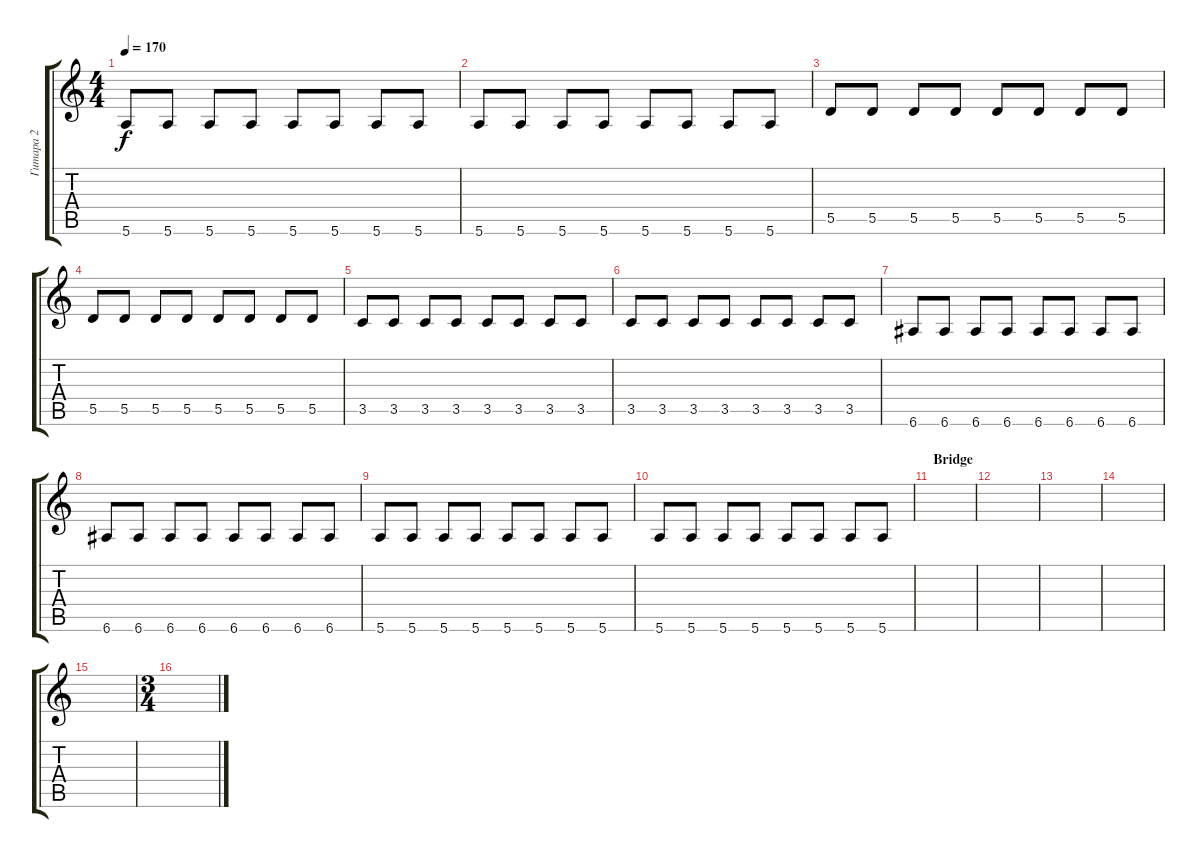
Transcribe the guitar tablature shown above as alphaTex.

\track ("Гитара 2" "Гитара 2") {instrument distortionguitar}
\staff {score tabs}
\tuning (E4 B3 G3 D3 A2 E2) {hide}
\ts (4 4)
\tempo 170
\clef g2
\ks c
5.6.8{dy f} 5.6.8 5.6.8 5.6.8 5.6.8 5.6.8 5.6.8 5.6.8 |
5.6.8 5.6.8 5.6.8 5.6.8 5.6.8 5.6.8 5.6.8 5.6.8 |
5.5.8 5.5.8 5.5.8 5.5.8 5.5.8 5.5.8 5.5.8 5.5.8 |
5.5.8 5.5.8 5.5.8 5.5.8 5.5.8 5.5.8 5.5.8 5.5.8 |
3.5.8 3.5.8 3.5.8 3.5.8 3.5.8 3.5.8 3.5.8 3.5.8 |
3.5.8 3.5.8 3.5.8 3.5.8 3.5.8 3.5.8 3.5.8 3.5.8 |
6.6.8 6.6.8 6.6.8 6.6.8 6.6.8 6.6.8 6.6.8 6.6.8 |
6.6.8 6.6.8 6.6.8 6.6.8 6.6.8 6.6.8 6.6.8 6.6.8 |
5.6.8 5.6.8 5.6.8 5.6.8 5.6.8 5.6.8 5.6.8 5.6.8 |
5.6.8 5.6.8 5.6.8 5.6.8 5.6.8 5.6.8 5.6.8 5.6.8 |
\section ("" "Bridge")
|
|
|
|
|
\ts (3 4)
